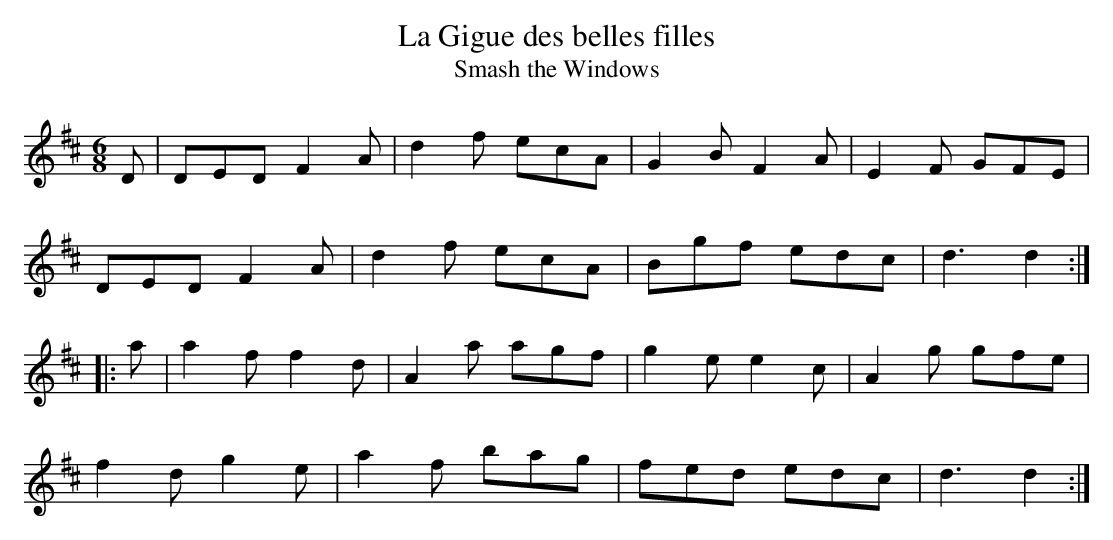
X:1
T:Gigue des belles filles, La
T:Smash the Windows
M:6/8
L:1/8
K:D
D|DED F2A|d2f ecA|G2B F2A|E2F GFE|
DED F2A|d2f ecA|Bgf edc|d3 d2:|
|:a|a2f f2d|A2a agf|g2e e2c|A2g gfe|
f2d g2e|a2f bag|fed edc|d3 d2:|
